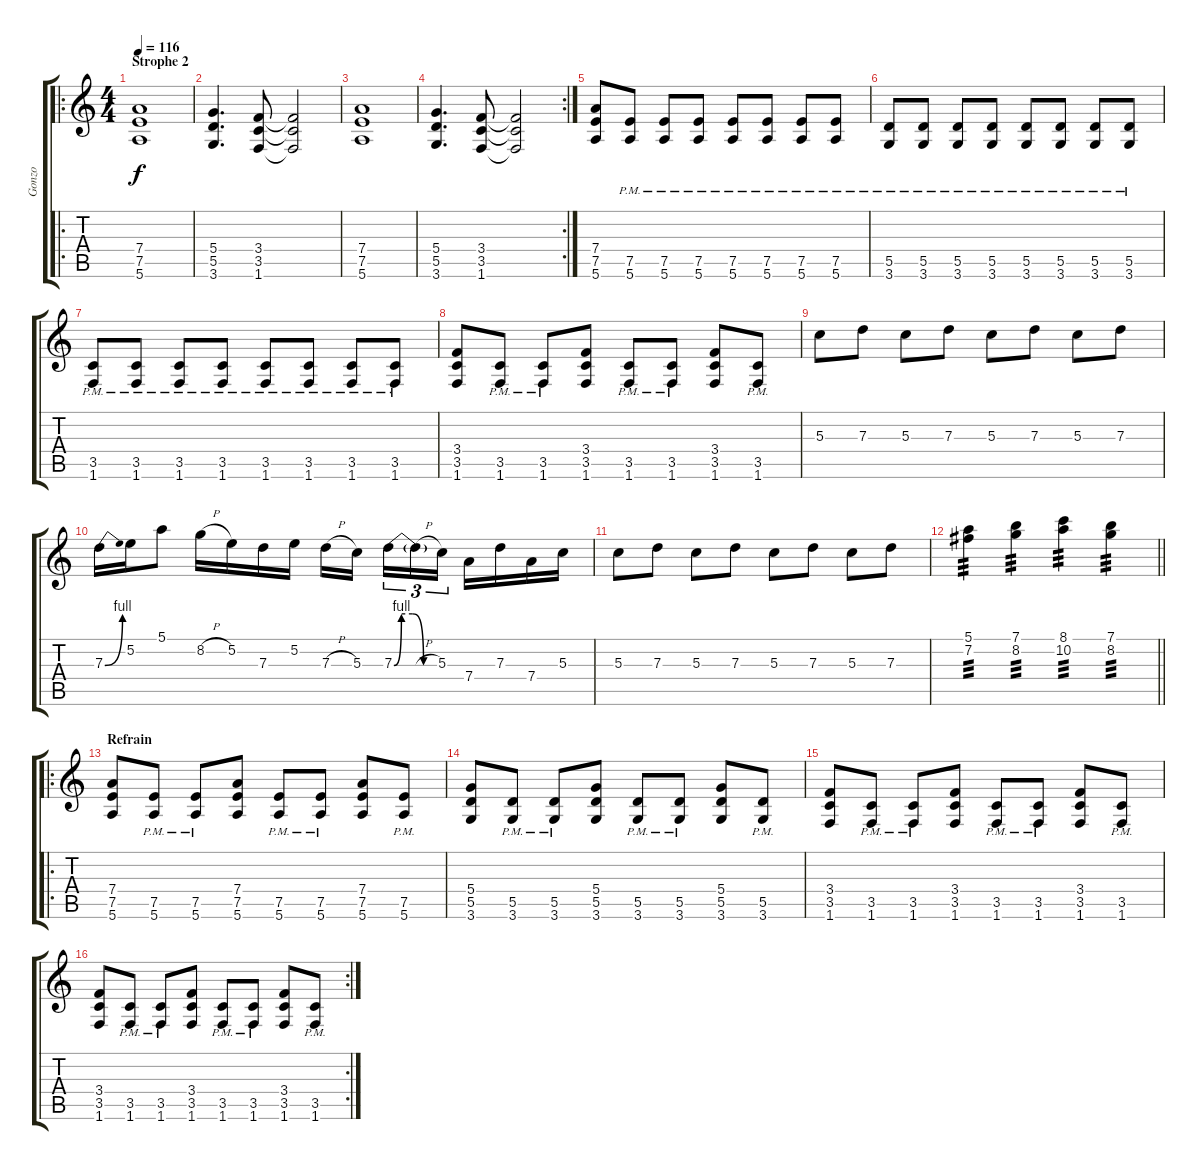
\track ("Gonzo" "Gonzo") {instrument electricguitarclean}
\staff {score tabs}
\tuning (E4 B3 G3 D3 A2 E2) {hide}
\ro
\ts (4 4)
\section ("" "Strophe 2")
\tempo 116
\clef g2
\ks c
(7.4 7.5 5.6).1{dy f instrument electricguitarclean} |
(5.4 5.5 3.6).4{d} (3.4 3.5 1.6).8 (3.4{t} 3.5{t} 1.6{t}).2 |
(7.4 7.5 5.6).1 |
\rc 2
(5.4 5.5 3.6).4{d} (3.4 3.5 1.6).8 (3.4{t} 3.5{t} 1.6{t}).2 |
(7.4 7.5 5.6).8{instrument overdrivenguitar} (7.5{pm} 5.6{pm}).8 (7.5{pm} 5.6{pm}).8 (7.5{pm} 5.6{pm}).8 (7.5{pm} 5.6{pm}).8 (7.5{pm} 5.6{pm}).8 (7.5{pm} 5.6{pm}).8 (7.5{pm} 5.6{pm}).8 |
(5.5{pm} 3.6{pm}).8 (5.5{pm} 3.6{pm}).8 (5.5{pm} 3.6{pm}).8 (5.5{pm} 3.6{pm}).8 (5.5{pm} 3.6{pm}).8 (5.5{pm} 3.6{pm}).8 (5.5{pm} 3.6{pm}).8 (5.5{pm} 3.6{pm}).8 |
(3.5{pm} 1.6{pm}).8 (3.5{pm} 1.6{pm}).8 (3.5{pm} 1.6{pm}).8 (3.5{pm} 1.6{pm}).8 (3.5{pm} 1.6{pm}).8 (3.5{pm} 1.6{pm}).8 (3.5{pm} 1.6{pm}).8 (3.5{pm} 1.6{pm}).8 |
(3.4 3.5 1.6).8 (3.5{pm} 1.6{pm}).8 (3.5{pm} 1.6{pm}).8 (3.4 3.5 1.6).8 (3.5{pm} 1.6{pm}).8 (3.5{pm} 1.6{pm}).8 (3.4 3.5 1.6).8 (3.5{pm} 1.6{pm}).8 |
5.3.8 7.3.8 5.3.8 7.3.8 5.3.8 7.3.8 5.3.8 7.3.8 |
7.3{be (bend 0 0 60 4)}.16 5.2.16 5.1.8 8.2{h}.16 5.2.16 7.3.16 5.2.16 7.3{h}.16 5.3.16{beam splitsecondary} 7.3{be (custom 0 0 10 4 25 4 40 0 60 0)}.16{tu (3 2)} 7.3{h t}.16{tu (3 2)} 5.3.16{tu (3 2)} 7.4.16 7.3.16 7.4.16 5.3.16 |
5.3.8 7.3.8 5.3.8 7.3.8 5.3.8 7.3.8 5.3.8 7.3.8 |
\barLineRight lightlight
(5.1 7.2).4{tp 3} (7.1 8.2).4{tp 3} (8.1 10.2).4{tp 3} (7.1 8.2).4{tp 3} |
\ro
\section ("" "Refrain")
(7.4 7.5 5.6).8 (7.5{pm} 5.6{pm}).8 (7.5{pm} 5.6{pm}).8 (7.4 7.5 5.6).8 (7.5{pm} 5.6{pm}).8 (7.5{pm} 5.6{pm}).8 (7.4 7.5 5.6).8 (7.5{pm} 5.6{pm}).8 |
(5.4 5.5 3.6).8 (5.5{pm} 3.6{pm}).8 (5.5{pm} 3.6{pm}).8 (5.4 5.5 3.6).8 (5.5{pm} 3.6{pm}).8 (5.5{pm} 3.6{pm}).8 (5.4 5.5 3.6).8 (5.5{pm} 3.6{pm}).8 |
(3.4 3.5 1.6).8 (3.5{pm} 1.6{pm}).8 (3.5{pm} 1.6{pm}).8 (3.4 3.5 1.6).8 (3.5{pm} 1.6{pm}).8 (3.5{pm} 1.6{pm}).8 (3.4 3.5 1.6).8 (3.5{pm} 1.6{pm}).8 |
\rc 2
(3.4 3.5 1.6).8 (3.5{pm} 1.6{pm}).8 (3.5{pm} 1.6{pm}).8 (3.4 3.5 1.6).8 (3.5{pm} 1.6{pm}).8 (3.5{pm} 1.6{pm}).8 (3.4 3.5 1.6).8 (3.5{pm} 1.6{pm}).8
